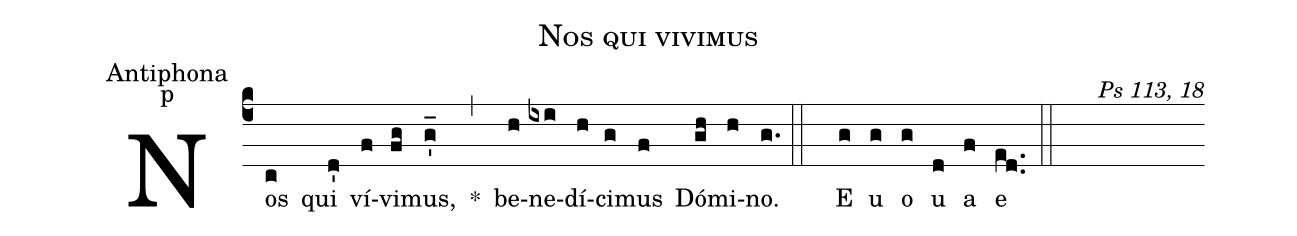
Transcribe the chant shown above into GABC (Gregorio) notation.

name:Nos qui vivimus;
office-part:Antiphona;
mode:p;
commentary:Ps 113, 18;
%%
(c4)Nos(c) qui(d') ví(f)-vi(fg)mus,(g'_) *(,) be-(h)ne-(ixi)dí-(h)ci(g)mus(f) Dó(gh)mi-(h)no.(g.) (::)()E(g) u(g) o(g) u(d) a(f) e(ed..) (::)
